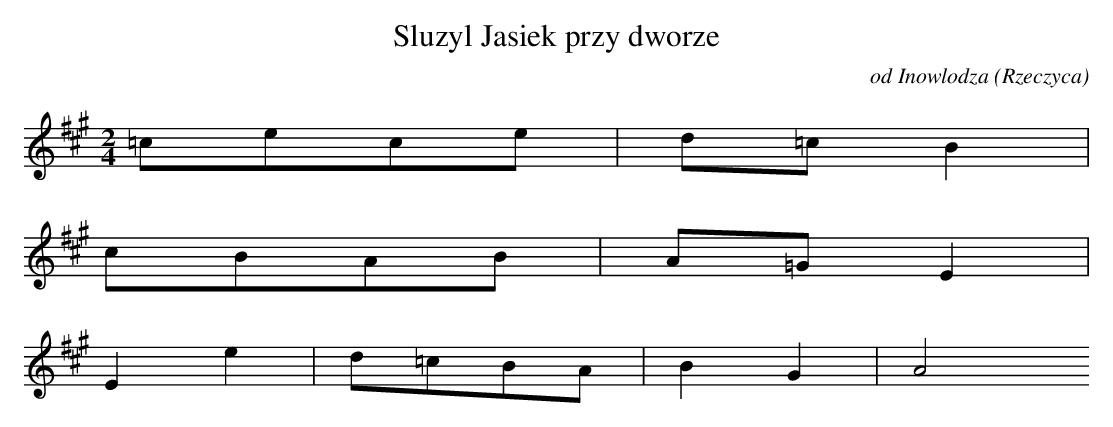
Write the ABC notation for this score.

X:1
T: Sluzyl Jasiek przy dworze
O: od Inowlodza (Rzeczyca)
M: 2/4
L: 1/8
K: A
=cece | d=cB2 |
cBAB | A=GE2 |
E2e2 | d=cBA | B2G2 | A4
